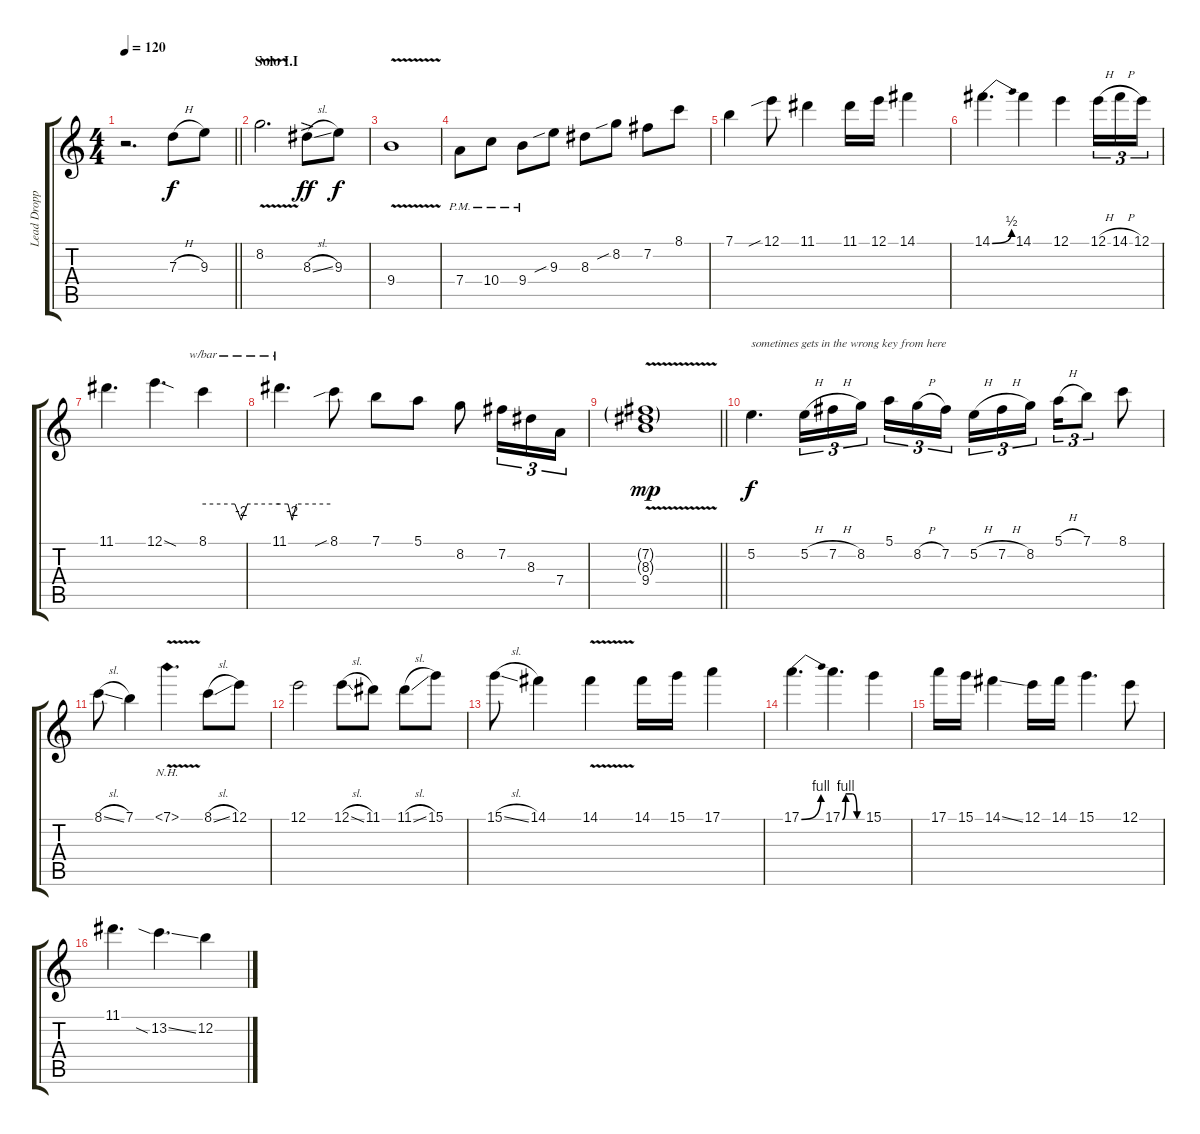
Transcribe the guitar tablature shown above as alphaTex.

\track ("Lead Dropped D " "Lead Dropp") {instrument distortionguitar}
\staff {score tabs}
\tuning (E4 B3 G3 D3 A2 D2) {hide}
\ts (4 4)
\tempo 120
\clef g2
\barLineRight lightlight
\ks c
r.2{d dy f balance 8} 7.3{h}.8 9.3.8 |
\section ("" "Solo I.I")
8.2{v}.2{d} 8.3{sl ac}.8{dy ff} 9.3.8{dy f} |
9.4{v}.1 |
7.4{pm}.8 10.4{pm}.8 9.4{pm}.8 9.3{sib}.8 8.3.8 8.2{sib}.8 7.2.8 8.1.8 |
7.1.4 12.1{sib}.8 11.1.4 11.1.16 12.1.16 14.1.4 |
14.1{be (bend 0 0 60 2)}.4{d} 14.1.4 12.1.4 12.1{h}.16{tu (3 2)} 14.1{h}.16{tu (3 2)} 12.1.16{tu (3 2)} |
11.1.4{d} 12.1{sod}.4{d} 8.1.4{tbe (custom default 0 0 25 0 30 -8 35 0 60 0)} |
11.1.4{d tbe (custom default 0 0 10 0 15 -8 20 0 60 0)} 8.1{sib}.8 7.1.8 5.1.8 8.2.8 7.2.16{tu (3 2)} 8.3.16{tu (3 2)} 7.4.16{tu (3 2)} |
\barLineRight lightlight
(7.2{g} 8.3{g} 9.4{v}).1{dy mp} |
5.2.4{d txt "sometimes gets in the wrong key from here" dy f} 5.2{h}.16{tu (3 2)} 7.2{h}.16{tu (3 2)} 8.2.16{tu (3 2)} 5.1.16{tu (3 2)} 8.2{h}.16{tu (3 2)} 7.2.16{tu (3 2) beam splitsecondary} 5.2{h}.16{tu (3 2)} 7.2{h}.16{tu (3 2)} 8.2.16{tu (3 2)} 5.1{h}.16{tu (3 2)} 7.1.8{tu (3 2)} 8.1.8 |
8.1{sl}.8 7.1.4 7.1{nh v}.4{d} 8.1{sl}.8 12.1.8 |
12.1.2 12.1{sl}.8 11.1.8 11.1{sl}.8 15.1.8 |
15.1{sl}.8 14.1.4 14.1{v}.4 14.1.16 15.1.16 17.1.4 |
17.1{be (bend 0 0 60 4)}.4{d} 17.1{be (custom 0 0 10 4 30 4 45 0 60 0)}.4{d} 15.1.4 |
17.1.16 15.1.16 14.1{ss}.4 12.1.16 14.1.16 15.1.4{d} 12.1.8 |
11.1.4{d} 13.2{sia ss}.4{d} 12.2.4
